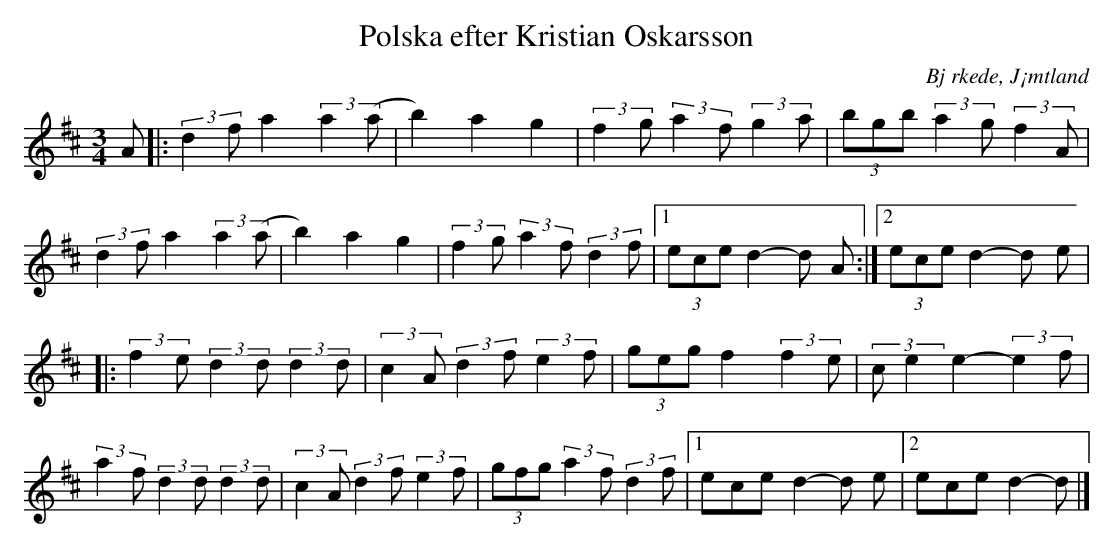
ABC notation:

X:1
T:Polska efter Kristian Oskarsson
O:Bj rkede, J¡mtland
M:3/4
L:1/8
K:D
 A |: (3:2:2 d2f a2 (3:2:2 a2 (a | b2) a2 g2 | (3:2:2 f2g (3:2:2 a2f (3:2:2 g2a | (3bgb (3:2:2 a2g (3:2:2 f2A |
(3:2:2 d2f a2 (3:2:2 a2 (a | b2) a2 g2 | (3:2:2 f2g (3:2:2 a2f (3:2:2 d2f |1 (3ece d2- d A:|2 (3ece d2- d e |
|:(3:2:2 f2e (3:2:2 d2d (3:2:2 d2d | (3:2:2 c2A (3:2:2 d2f (3:2:2 e2f | (3geg f2 (3:2:2 f2e | (3:2:2 ce2 e2- (3:2:2 e2f |
(3:2:2 a2f (3:2:2 d2d (3:2:2 d2d | (3:2:2 c2A (3:2:2 d2f (3:2:2 e2f | (3gfg (3:2:2 a2f (3:2:2 d2f |1 ece d2- d e |2 ece d2- d |]
